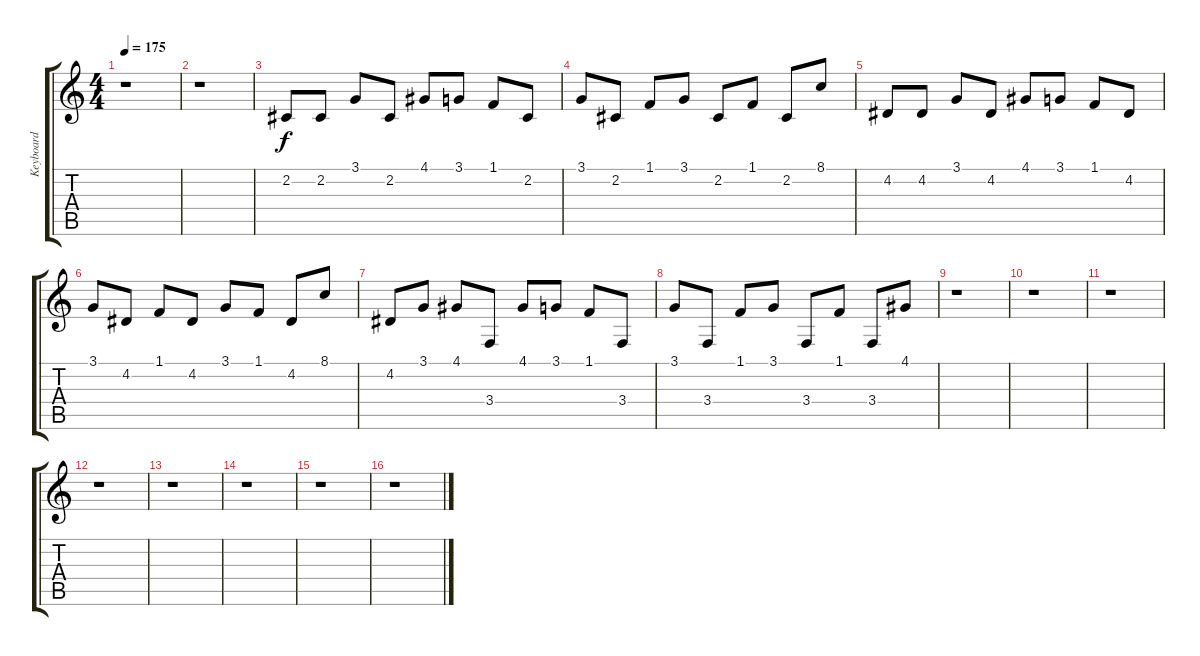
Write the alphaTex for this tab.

\track ("Keyboard" "Keyboard") {instrument lead1square}
\staff {score tabs}
\tuning (E4 B3 G3 D3 A2 E2) {hide}
\ts (4 4)
\tempo 175
\clef g2
\ks c
r.1{dy f} |
r.1 |
2.2.8 2.2.8 3.1.8 2.2.8 4.1.8 3.1.8 1.1.8 2.2.8 |
3.1.8 2.2.8 1.1.8 3.1.8 2.2.8 1.1.8 2.2.8 8.1.8 |
4.2.8 4.2.8 3.1.8 4.2.8 4.1.8 3.1.8 1.1.8 4.2.8 |
3.1.8 4.2.8 1.1.8 4.2.8 3.1.8 1.1.8 4.2.8 8.1.8 |
4.2.8 3.1.8 4.1.8 3.4.8 4.1.8 3.1.8 1.1.8 3.4.8 |
3.1.8 3.4.8 1.1.8 3.1.8 3.4.8 1.1.8 3.4.8 4.1.8 |
r.1 |
r.1 |
r.1 |
r.1 |
r.1 |
r.1 |
r.1 |
r.1
